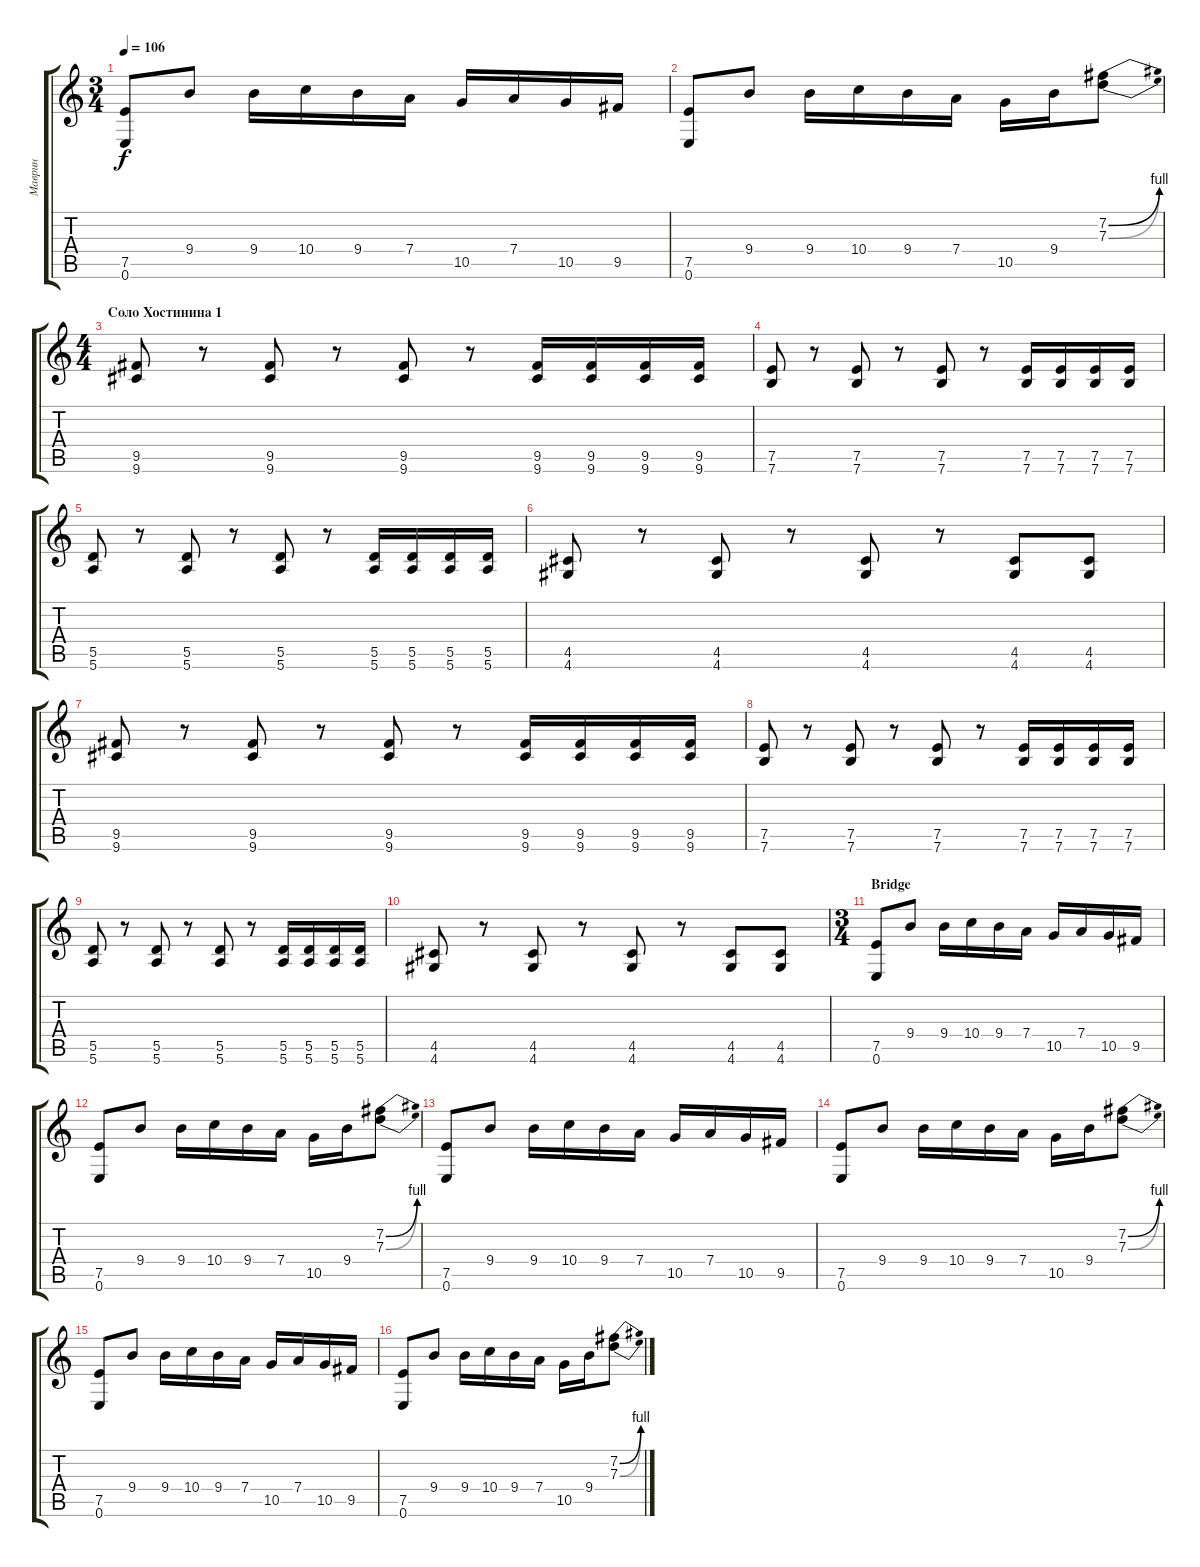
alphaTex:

\track ("Маврин" "Маврин") {instrument distortionguitar}
\staff {score tabs}
\tuning (E4 B3 G3 D3 A2 E2) {hide}
\ts (3 4)
\tempo 106
\clef g2
\ks c
(7.5 0.6).8{dy f} 9.4.8 9.4.16 10.4.16 9.4.16 7.4.16 10.5.16 7.4.16 10.5.16 9.5.16 |
(7.5 0.6).8 9.4.8 9.4.16 10.4.16 9.4.16 7.4.16 10.5.16 9.4.16 (7.2{be (bend 0 0 60 4)} 7.3{be (bend 0 0 60 4)}).8 |
\ts (4 4)
\section ("" "Соло Хостинина 1")
(9.5 9.6).8 r.8 (9.5 9.6).8 r.8 (9.5 9.6).8 r.8 (9.5 9.6).16 (9.5 9.6).16 (9.5 9.6).16 (9.5 9.6).16 |
(7.5 7.6).8 r.8 (7.5 7.6).8 r.8 (7.5 7.6).8 r.8 (7.5 7.6).16 (7.5 7.6).16 (7.5 7.6).16 (7.5 7.6).16 |
(5.5 5.6).8 r.8 (5.5 5.6).8 r.8 (5.5 5.6).8 r.8 (5.5 5.6).16 (5.5 5.6).16 (5.5 5.6).16 (5.5 5.6).16 |
(4.5 4.6).8 r.8 (4.5 4.6).8 r.8 (4.5 4.6).8 r.8 (4.5 4.6).8 (4.5 4.6).8 |
(9.5 9.6).8 r.8 (9.5 9.6).8 r.8 (9.5 9.6).8 r.8 (9.5 9.6).16 (9.5 9.6).16 (9.5 9.6).16 (9.5 9.6).16 |
(7.5 7.6).8 r.8 (7.5 7.6).8 r.8 (7.5 7.6).8 r.8 (7.5 7.6).16 (7.5 7.6).16 (7.5 7.6).16 (7.5 7.6).16 |
(5.5 5.6).8 r.8 (5.5 5.6).8 r.8 (5.5 5.6).8 r.8 (5.5 5.6).16 (5.5 5.6).16 (5.5 5.6).16 (5.5 5.6).16 |
(4.5 4.6).8 r.8 (4.5 4.6).8 r.8 (4.5 4.6).8 r.8 (4.5 4.6).8 (4.5 4.6).8 |
\ts (3 4)
\section ("" "Bridge")
(7.5 0.6).8 9.4.8 9.4.16 10.4.16 9.4.16 7.4.16 10.5.16 7.4.16 10.5.16 9.5.16 |
(7.5 0.6).8 9.4.8 9.4.16 10.4.16 9.4.16 7.4.16 10.5.16 9.4.16 (7.2{be (bend 0 0 60 4)} 7.3{be (bend 0 0 60 4)}).8 |
(7.5 0.6).8 9.4.8 9.4.16 10.4.16 9.4.16 7.4.16 10.5.16 7.4.16 10.5.16 9.5.16 |
(7.5 0.6).8 9.4.8 9.4.16 10.4.16 9.4.16 7.4.16 10.5.16 9.4.16 (7.2{be (bend 0 0 60 4)} 7.3{be (bend 0 0 60 4)}).8 |
(7.5 0.6).8 9.4.8 9.4.16 10.4.16 9.4.16 7.4.16 10.5.16 7.4.16 10.5.16 9.5.16 |
(7.5 0.6).8 9.4.8 9.4.16 10.4.16 9.4.16 7.4.16 10.5.16 9.4.16 (7.2{be (bend 0 0 60 4)} 7.3{be (bend 0 0 60 4)}).8
